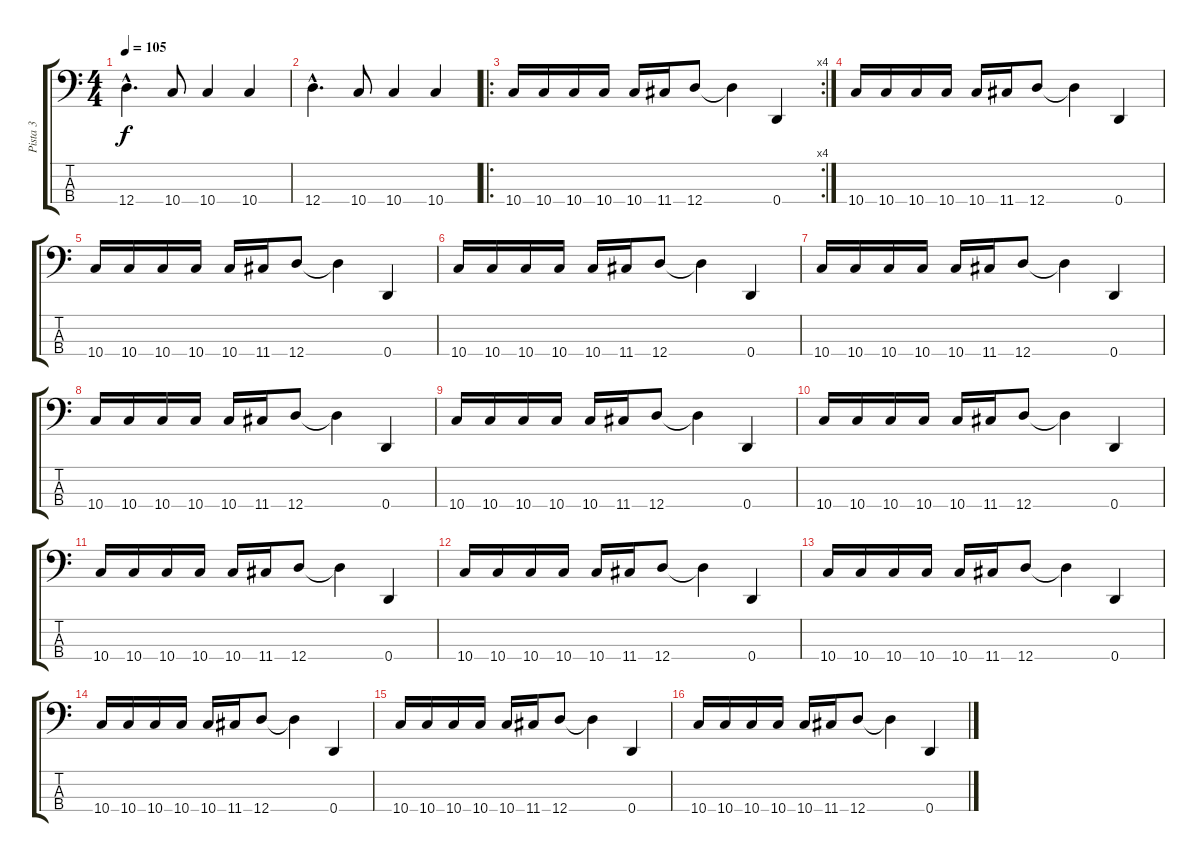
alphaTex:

\track ("Pista 3" "Pista 3") {instrument electricbassfinger}
\staff {score tabs}
\tuning (G2 D2 A1 D1) {hide}
\ts (4 4)
\tempo 105
\clef f4
\ks c
12.4{hac}.4{d dy f} 10.4.8 10.4.4 10.4.4 |
12.4{hac}.4{d} 10.4.8 10.4.4 10.4.4 |
\ro
\rc 4
10.4.16 10.4.16 10.4.16 10.4.16 10.4.16 11.4.16 12.4.8 12.4{t}.4 0.4.4 |
10.4.16 10.4.16 10.4.16 10.4.16 10.4.16 11.4.16 12.4.8 12.4{t}.4 0.4.4 |
10.4.16 10.4.16 10.4.16 10.4.16 10.4.16 11.4.16 12.4.8 12.4{t}.4 0.4.4 |
10.4.16 10.4.16 10.4.16 10.4.16 10.4.16 11.4.16 12.4.8 12.4{t}.4 0.4.4 |
10.4.16 10.4.16 10.4.16 10.4.16 10.4.16 11.4.16 12.4.8 12.4{t}.4 0.4.4 |
10.4.16 10.4.16 10.4.16 10.4.16 10.4.16 11.4.16 12.4.8 12.4{t}.4 0.4.4 |
10.4.16 10.4.16 10.4.16 10.4.16 10.4.16 11.4.16 12.4.8 12.4{t}.4 0.4.4 |
10.4.16 10.4.16 10.4.16 10.4.16 10.4.16 11.4.16 12.4.8 12.4{t}.4 0.4.4 |
10.4.16 10.4.16 10.4.16 10.4.16 10.4.16 11.4.16 12.4.8 12.4{t}.4 0.4.4 |
10.4.16 10.4.16 10.4.16 10.4.16 10.4.16 11.4.16 12.4.8 12.4{t}.4 0.4.4 |
10.4.16 10.4.16 10.4.16 10.4.16 10.4.16 11.4.16 12.4.8 12.4{t}.4 0.4.4 |
10.4.16 10.4.16 10.4.16 10.4.16 10.4.16 11.4.16 12.4.8 12.4{t}.4 0.4.4 |
10.4.16 10.4.16 10.4.16 10.4.16 10.4.16 11.4.16 12.4.8 12.4{t}.4 0.4.4 |
10.4.16 10.4.16 10.4.16 10.4.16 10.4.16 11.4.16 12.4.8 12.4{t}.4 0.4.4
